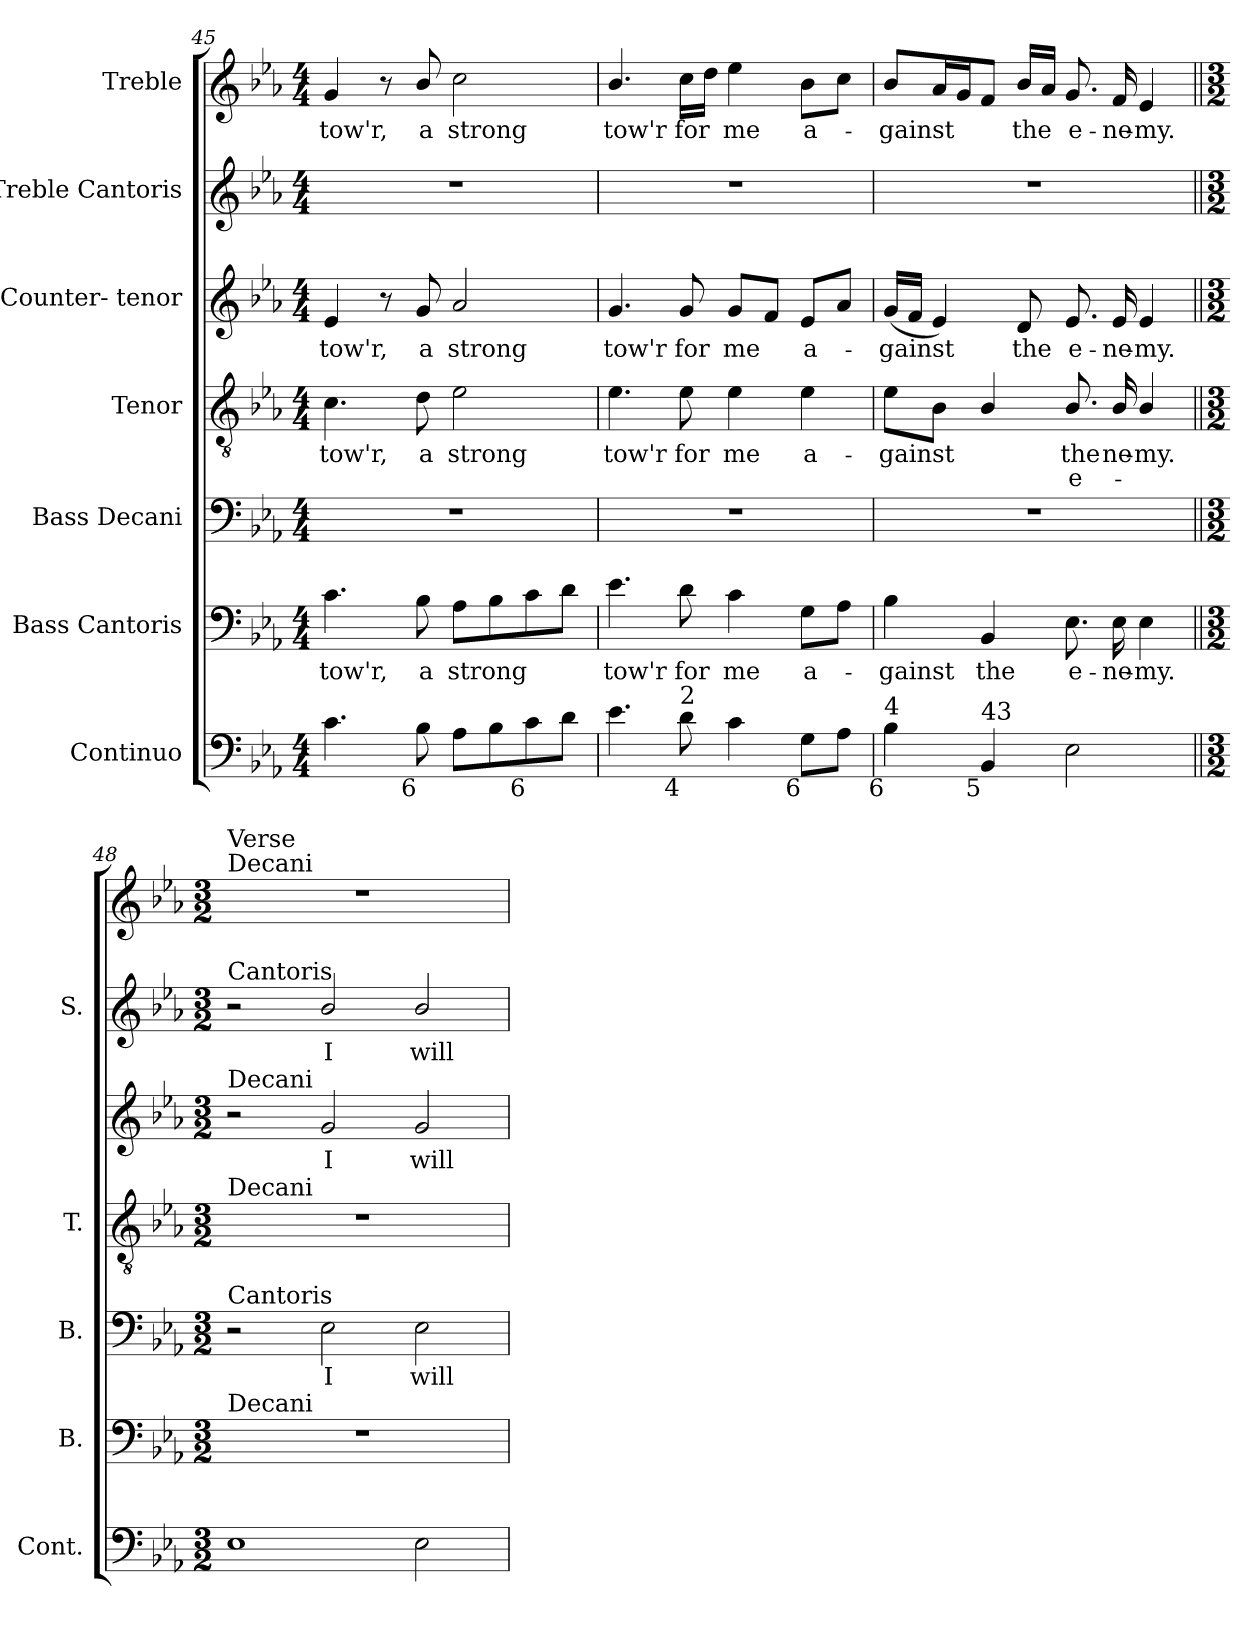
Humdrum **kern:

**kern	**kern	**text	**kern	**text	**kern	**text	**text	**kern	**text	**kern	**text	**kern	**text
*part7	*part6	*part6	*part5	*part5	*part4	*part4	*part4	*part3	*part3	*part2	*part2	*part1	*part1
*staff7	*staff6	*staff6	*staff5	*staff5	*staff4	*staff4	*staff4	*staff3	*staff3	*staff2	*staff2	*staff1	*staff1
*I"Continuo	*I"Bass Cantoris	*	*I"Bass Decani	*	*I"Tenor	*	*	*I"Counter- tenor	*	*I"Treble Cantoris	*	*I"Treble	*
*I'Cont.	*I'B.	*	*I'B.	*	*I'T.	*	*	*	*	*I'S.	*	*	*
!!LO:LB:g=z
*clefF4	*clefF4	*	*clefF4	*	*clefGv2	*	*	*clefG2	*	*clefG2	*	*clefG2	*
*	*	*	*	*	*ITrd7c12	*	*	*	*	*	*	*	*
*k[b-e-a-]	*k[b-e-a-]	*	*k[b-e-a-]	*	*k[b-e-a-]	*	*	*k[b-e-a-]	*	*k[b-e-a-]	*	*k[b-e-a-]	*
*E-:	*E-:	*	*E-:	*	*E-:	*	*	*E-:	*	*E-:	*	*E-:	*
*M4/4	*M4/4	*	*M4/4	*	*M4/4	*	*	*M4/4	*	*M4/4	*	*M4/4	*
=45	=45	=45	=45	=45	=45	=45	=45	=45	=45	=45	=45	=45	=45
!	!	!LO:LY:b:color=#000000	!	!	!	!	!	!	!	!	!	!	!
!	!	!	!	!	!	!LO:LY:b:color=#000000	!	!	!	!	!	!	!
!	!	!	!	!	!	!	!	!	!LO:LY:b:color=#000000	!	!	!	!
!	!	!	!	!	!	!	!	!	!	!	!	!	!LO:LY:b:color=#000000
4.ci\	4.ci\	tow'r,	1r	.	4.Ci\	tow'r,	.	4e-i/	tow'r,	1r	.	4gi/	tow'r,
.	.	.	.	.	.	.	.	8r	.	.	.	8r	.
!	!	!LO:LY:b:color=#000000	!	!	!	!	!	!	!	!	!	!	!
!	!	!	!	!	!	!LO:LY:b:color=#000000	!	!	!	!	!	!	!
!	!	!	!	!	!	!	!	!	!LO:LY:b:color=#000000	!	!	!	!
!LO:TX:b:rj:t=6	!	!	!	!	!	!	!	!	!	!	!	!	!
!	!	!	!	!	!	!	!	!	!	!	!	!	!LO:LY:b:color=#000000
8B-i\	8B-i\	a	.	.	8Di\	a	.	8gi/	a	.	.	8b-i/	a
!	!	!LO:LY:b:color=#000000	!	!	!	!	!	!	!	!	!	!	!
!	!	!	!	!	!	!LO:LY:b:color=#000000	!	!	!	!	!	!	!
!	!	!	!	!	!	!	!	!	!LO:LY:b:color=#000000	!	!	!	!
!	!	!	!	!	!	!	!	!	!	!	!	!	!LO:LY:b:color=#000000
8A-i\L	8A-i\L	strong	.	.	2E-i\	strong	.	2a-i/	strong	.	.	2cci\	strong
8B-i\	8B-i\	.	.	.	.	.	.	.	.	.	.	.	.
!LO:TX:b:rj:t=6	!	!	!	!	!	!	!	!	!	!	!	!	!
8ci\	8ci\	.	.	.	.	.	.	.	.	.	.	.	.
8di\J	8di\J	.	.	.	.	.	.	.	.	.	.	.	.
=46	=46	=46	=46	=46	=46	=46	=46	=46	=46	=46	=46	=46	=46
!	!	!LO:LY:b:color=#000000	!	!	!	!	!	!	!	!	!	!	!
!	!	!	!	!	!	!LO:LY:b:color=#000000	!	!	!	!	!	!	!
!	!	!	!	!	!	!	!	!	!LO:LY:b:color=#000000	!	!	!	!
!	!	!	!	!	!	!	!	!	!	!	!	!	!LO:LY:b:color=#000000
4.e-i\	4.e-i\	tow'r	1r	.	4.E-i\	tow'r	.	4.gi/	tow'r	1r	.	4.b-i/	tow'r
!	!	!LO:LY:b:color=#000000	!	!	!	!	!	!	!	!	!	!	!
!	!	!	!	!	!	!LO:LY:b:color=#000000	!	!	!	!	!	!	!
!	!	!	!	!	!	!	!	!	!LO:LY:b:color=#000000	!	!	!	!
!LO:TX:b:rj:t=4	!	!	!	!	!	!	!	!	!	!	!	!	!
!LO:TX:t=2	!	!	!	!	!	!	!	!	!	!	!	!	!
!	!	!	!	!	!	!	!	!	!	!	!	!	!LO:LY:b:color=#000000
8di\	8di\	for	.	.	8E-i\	for	.	8gi/	for	.	.	16cci\LL	for
.	.	.	.	.	.	.	.	.	.	.	.	16ddi\JJ	.
!	!	!LO:LY:b:color=#000000	!	!	!	!	!	!	!	!	!	!	!
!	!	!	!	!	!	!LO:LY:b:color=#000000	!	!	!	!	!	!	!
!	!	!	!	!	!	!	!	!	!LO:LY:b:color=#000000	!	!	!	!
!	!	!	!	!	!	!	!	!	!	!	!	!	!LO:LY:b:color=#000000
4ci\	4ci\	me	.	.	4E-i\	me	.	8gi/L	me	.	.	4ee-i\	me
.	.	.	.	.	.	.	.	8fi/J	.	.	.	.	.
!	!	!LO:LY:b:color=#000000	!	!	!	!	!	!	!	!	!	!	!
!	!	!	!	!	!	!LO:LY:b:color=#000000	!	!	!	!	!	!	!
!	!	!	!	!	!	!	!	!	!LO:LY:b:color=#000000	!	!	!	!
!LO:TX:b:rj:t=6	!	!	!	!	!	!	!	!	!	!	!	!	!
!	!	!	!	!	!	!	!	!	!	!	!	!	!LO:LY:b:color=#000000
8Gi\L	8Gi\L	a-	.	.	4E-i\	a-	.	8e-i/L	a-	.	.	8b-i\L	a-
8A-i\J	8A-i\J	.	.	.	.	.	.	8a-i/J	.	.	.	8cci\J	.
=47	=47	=47	=47	=47	=47	=47	=47	=47	=47	=47	=47	=47	=47
!	!	!LO:LY:b:color=#000000	!	!	!	!	!	!	!	!	!	!	!
!	!	!	!	!	!	!LO:LY:b:color=#000000	!	!	!	!	!	!	!
!	!	!	!	!	!	!	!	!	!LO:LY:b:color=#000000	!	!	!	!
!LO:TX:b:rj:t=6	!	!	!	!	!	!	!	!	!	!	!	!	!
!LO:TX:t=4	!	!	!	!	!	!	!	!	!	!	!	!	!
!	!	!	!	!	!	!	!	!	!	!	!	!	!LO:LY:b:color=#000000
4B-i\	4B-i\	-gainst	1r	.	8E-i\L	-gainst	.	(16gi/LL	-gainst	1r	.	8b-i/L	-gainst
.	.	.	.	.	.	.	.	16fi/JJ	.	.	.	.	.
.	.	.	.	.	8BB-i\J	.	.	4e-i/)	.	.	.	16a-i/L	.
.	.	.	.	.	.	.	.	.	.	.	.	16gi/J	.
!LO:TX:b:rj:t=5	!	!	!	!	!	!	!	!	!	!	!	!	!
!LO:TX:t=43	!	!	!	!	!	!	!	!	!	!	!	!	!
!	!	!LO:LY:b:color=#000000	!	!	!	!	!	!	!	!	!	!	!
4BB-i/	4BB-i/	the	.	.	4BB-i/	.	.	.	.	.	.	8fi/J	.
!	!	!	!	!	!	!	!	!	!LO:LY:b:color=#000000	!	!	!	!
!	!	!	!	!	!	!	!	!	!	!	!	!	!LO:LY:b:color=#000000
.	.	.	.	.	.	.	.	8di/	the	.	.	16b-i/LL	the
.	.	.	.	.	.	.	.	.	.	.	.	16a-i/JJ	.
!	!	!LO:LY:b:color=#000000	!	!	!	!	!	!	!	!	!	!	!
!	!	!	!	!	!	!LO:LY:b:color=#000000	!LO:LY:b:color=#000000	!	!	!	!	!	!
!	!	!	!	!	!	!	!	!	!LO:LY:b:color=#000000	!	!	!	!
!	!	!	!	!	!	!	!	!	!	!	!	!	!LO:LY:b:color=#000000
2E-i\	8.E-i\	e-	.	.	8.BB-i/	the	e-	8.e-i/	e-	.	.	8.gi/	e-
!	!	!LO:LY:b:color=#000000	!	!	!	!	!	!	!	!	!	!	!
!	!	!	!	!	!	!LO:LY:b:color=#000000	!	!	!	!	!	!	!
!	!	!	!	!	!	!	!	!	!LO:LY:b:color=#000000	!	!	!	!
!	!	!	!	!	!	!	!	!	!	!	!	!	!LO:LY:b:color=#000000
.	16E-i\	-ne-	.	.	16BB-i/	-ne-	.	16e-i/	-ne-	.	.	16fi/	-ne-
!	!	!LO:LY:b:color=#000000	!	!	!	!	!	!	!	!	!	!	!
!	!	!	!	!	!	!LO:LY:b:color=#000000	!	!	!	!	!	!	!
!	!	!	!	!	!	!	!	!	!LO:LY:b:color=#000000	!	!	!	!
!	!	!	!	!	!	!	!	!	!	!	!	!	!LO:LY:b:color=#000000
.	4E-i\	-my.	.	.	4BB-i/	-my.	.	4e-i/	-my.	.	.	4e-i/	-my.
!!LO:PB:g=z
=48||	=48||	=48||	=48||	=48||	=48||	=48||	=48||	=48||	=48||	=48||	=48||	=48||	=48||
*M3/2	*M3/2	*	*M3/2	*	*M3/2	*	*	*M3/2	*	*M3/2	*	*M3/2	*
!	!	!	!	!	!	!	!	!	!	!	!	!LO:TX:a:t=Decani	!
!	!	!	!	!	!	!	!	!	!	!	!	!LO:TX:a:t=Verse	!
!	!	!	!	!	!	!	!	!	!	!LO:TX:a:t=Cantoris	!	!	!
!	!	!	!	!	!	!	!	!LO:TX:a:t=Decani	!	!	!	!	!
!	!	!	!	!	!LO:TX:a:t=Decani	!	!	!	!	!	!	!	!
!	!	!	!LO:TX:a:t=Cantoris	!	!	!	!	!	!	!	!	!	!
!	!LO:TX:a:t=Decani	!	!	!	!	!	!	!	!	!	!	!	!
!	!LO:N:vis=1	!	!	!	!LO:N:vis=1	!	!	!	!	!	!	!LO:N:vis=1	!
1E-i	1.r	.	2r	.	1.r	.	.	2r	.	2r	.	1.r	.
!	!	!	!	!LO:LY:b:color=#000000	!	!	!	!	!	!	!	!	!
!	!	!	!	!	!	!	!	!	!LO:LY:b:color=#000000	!	!	!	!
!	!	!	!	!	!	!	!	!	!	!	!LO:LY:b:color=#000000	!	!
.	.	.	2E-i\	I	.	.	.	2gi/	I	2b-i/	I	.	.
!	!	!	!	!LO:LY:b:color=#000000	!	!	!	!	!	!	!	!	!
!	!	!	!	!	!	!	!	!	!LO:LY:b:color=#000000	!	!	!	!
!	!	!	!	!	!	!	!	!	!	!	!LO:LY:b:color=#000000	!	!
2E-i\	.	.	2E-i\	will	.	.	.	2gi/	will	2b-i/	will	.	.
=	=	=	=	=	=	=	=	=	=	=	=	=	=
*-	*-	*-	*-	*-	*-	*-	*-	*-	*-	*-	*-	*-	*-
